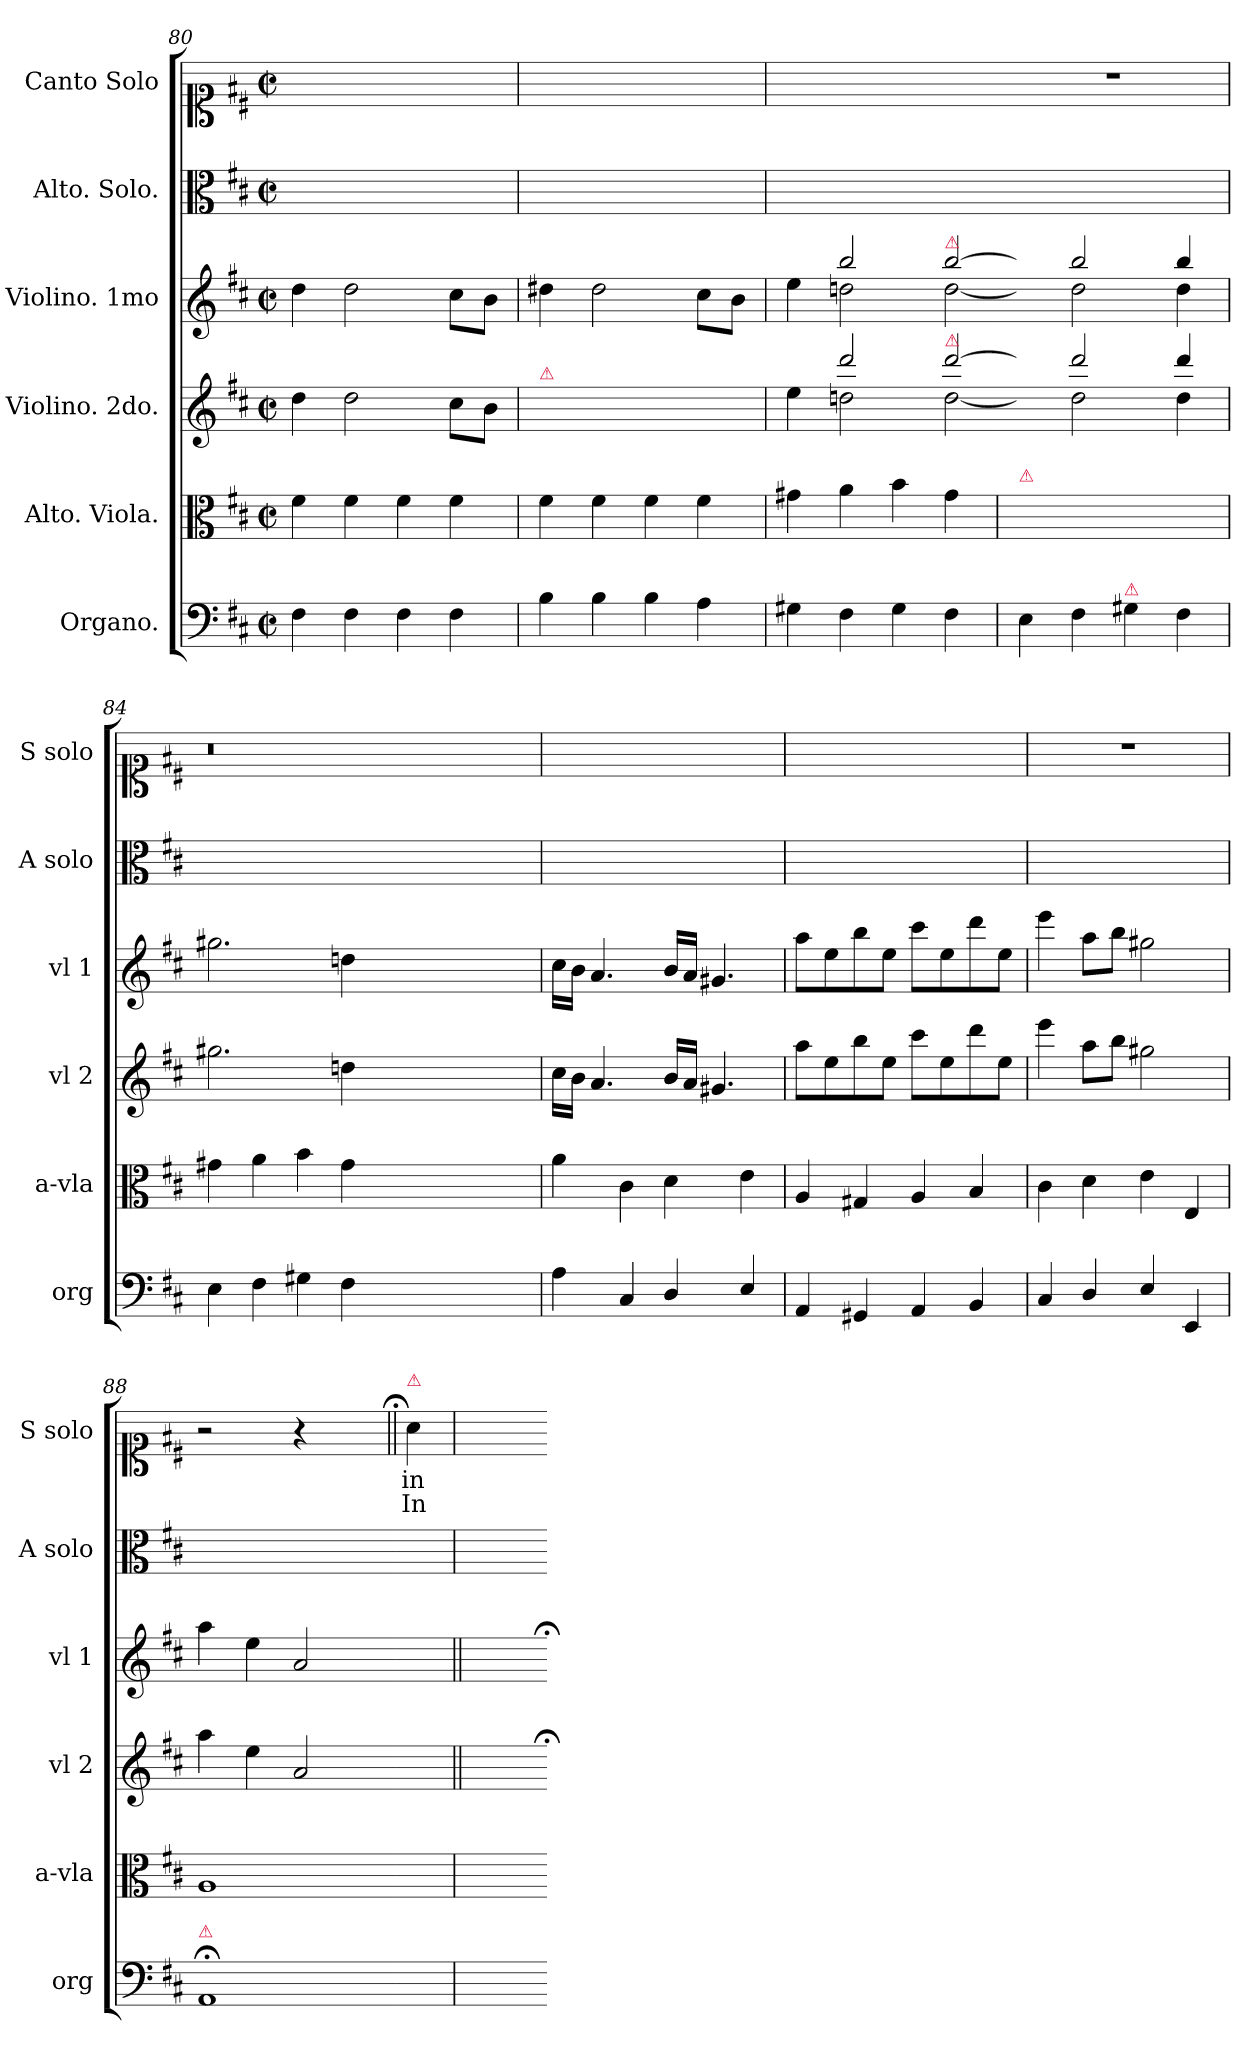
**kern	**kern	**kern	**kern	**kern	**kern	**text	**text
*part6	*part5	*part4	*part3	*part2	*part1	*part1	*part1
*staff6	*staff5	*staff4	*staff3	*staff2	*staff1	*staff1	*staff1
*I"Organo.	*I"Alto. Viola.	*I"Violino. 2do.	*I"Violino. 1mo	*I"Alto. Solo.	*I"Canto Solo	*	*
*I'org	*I'a-vla	*I'vl 2	*I'vl 1	*I'A solo	*I'S solo	*	*
*clefF4	*clefC3	*clefG2	*clefG2	*clefC3	*clefC1	*	*
*k[f#c#]	*k[f#c#]	*k[f#c#]	*k[f#c#]	*k[f#c#]	*k[f#c#]	*	*
*M2/2	*M2/2	*M2/2	*M2/2	*M2/2	*M2/2	*	*
*met(c|)	*met(c|)	*met(c|)	*met(c|)	*met(c|)	*met(c|)	*	*
=80	=80	=80	=80	=80	=80	=80	=80
4F#\	4f#\	4dd\	4dd\	1ryy	1ryy	.	.
4F#\	4f#\	2dd\	2dd\	.	.	.	.
4F#\	4f#\	.	.	.	.	.	.
4F#\	4f#\	8cc#\L	8cc#\L	.	.	.	.
.	.	8b\J	8b\J	.	.	.	.
=81	=81	=81	=81	=81	=81	=81	=81
!	!	!LO:TX:a:color=crimson:t=⚠	!	!	!	!	!
4B\	4f#\	1ryy	4dd#X\	1ryy	1ryy	.	.
4B\	4f#\	.	2dd#\	.	.	.	.
4B\	4f#\	.	.	.	.	.	.
4A\	4f#\	.	8cc#\L	.	.	.	.
.	.	.	8b\J	.	.	.	.
=82	=82	=82	=82	=82	=82	=82	=82
*	*	*^	*^	*	*	*	*
4G#X\	4g#X\	4ee\	4ryy	4ee\	4ryy	1ryy	1ryy	.	.
4F#\	4a\	2ddd/	2ddn\	2bb/	2ddn\	.	.	.	.
4G#\	4b\	.	.	.	.	.	.	.	.
!	!	!	!	!LO:TX:a:color=crimson:t=⚠	!	!	!	!	!
!	!	!LO:TX:a:color=crimson:t=⚠	!	!	!	!	!	!	!
!	!	!LO:N:vis=2	!LO:N:vis=2	!LO:N:vis=2	!LO:N:vis=2	!	!	!	!
4F#\	4g#\	[4ddd/	[4dd\	[4bb/	[4dd\	.	.	.	.
=83	=83	=83-	=83-	=83-	=83-	=83	=83	=83	=83
!	!LO:TX:a:color=crimson:t=⚠	!	!	!	!	!	!	!	!
4E\	4g#X\yy	4ddd/yy]	4dd\yy]	4bb/yy]	4dd\yy]	1ryy	1r	.	.
4F#\	4a\yy	2ddd/	2dd\	2bb/	2dd\	.	.	.	.
!LO:TX:a:color=crimson:t=⚠	!	!	!	!	!	!	!	!	!
4G#X\	4b\yy	.	.	.	.	.	.	.	.
4F#\	4g#\yy	4ddd/	4dd\	4bb/	4dd\	.	.	.	.
*	*	*v	*v	*	*	*	*	*	*
*	*	*	*v	*v	*	*	*	*
=84	=84	=84	=84	=84	=84	=84	=84
4E\	4g#X\	2.gg#X\	2.gg#X\	1ryy	0.r	.	.
4F#\	4a\	.	.	.	.	.	.
4G#X\	4b\	.	.	.	.	.	.
4F#\	4g#\	4ddn\	4ddn\	.	.	.	.
0ryy	0ryy	0ryy	0ryy	0ryy	.	.	.
=85	=85	=85	=85	=85	=85	=85	=85
4A\	4a\	16cc#\LL	16cc#\LL	1ryy	1ryy	.	.
.	.	16b\JJ	16b\JJ	.	.	.	.
.	.	4.a/	4.a/	.	.	.	.
4C#/	4c#\	.	.	.	.	.	.
4D/	4d\	16b/LL	16b/LL	.	.	.	.
.	.	16a/JJ	16a/JJ	.	.	.	.
.	.	4.g#X/	4.g#X/	.	.	.	.
4E/	4e\	.	.	.	.	.	.
=86	=86	=86	=86	=86	=86	=86	=86
4AA/	4A/	8aa\L	8aa\L	1ryy	1ryy	.	.
.	.	8ee\	8ee\	.	.	.	.
4GG#X/	4G#X/	8bb\	8bb\	.	.	.	.
.	.	8ee\J	8ee\J	.	.	.	.
4AA/	4A/	8ccc#\L	8ccc#\L	.	.	.	.
.	.	8ee\	8ee\	.	.	.	.
4BB/	4B/	8ddd\	8ddd\	.	.	.	.
.	.	8ee\J	8ee\J	.	.	.	.
=87	=87	=87	=87	=87	=87	=87	=87
4C#/	4c#\	4eee\	4eee\	1ryy	1r	.	.
4D/	4d\	8aa\L	8aa\L	.	.	.	.
.	.	8bb\J	8bb\J	.	.	.	.
4E/	4e\	2gg#X\	2gg#X\	.	.	.	.
4EE/	4E/	.	.	.	.	.	.
=88	=88	=88	=88	=88	=88	=88	=88
!LO:TX:a:color=crimson:t=⚠	!	!	!	!	!	!	!
1AA;<	1A	4aa\	4aa\	1ryy	2r	.	.
.	.	4ee\	4ee\	.	.	.	.
.	.	2a/	2a/	.	4r	.	.
.	.	.	.	.	4ryy	.	.
=-	=-	=-	=-	=-	=||;	=||;	=||;
!	!	!	!	!	!LO:TX:a:color=crimson:t=⚠	!	!
4ryy	4ryy	4ryy	4ryy	4ryy	4a\	in	In
=	=	=||;	=||;	=	=	=	=
*-	*-	*-	*-	*-	*-	*-	*-
